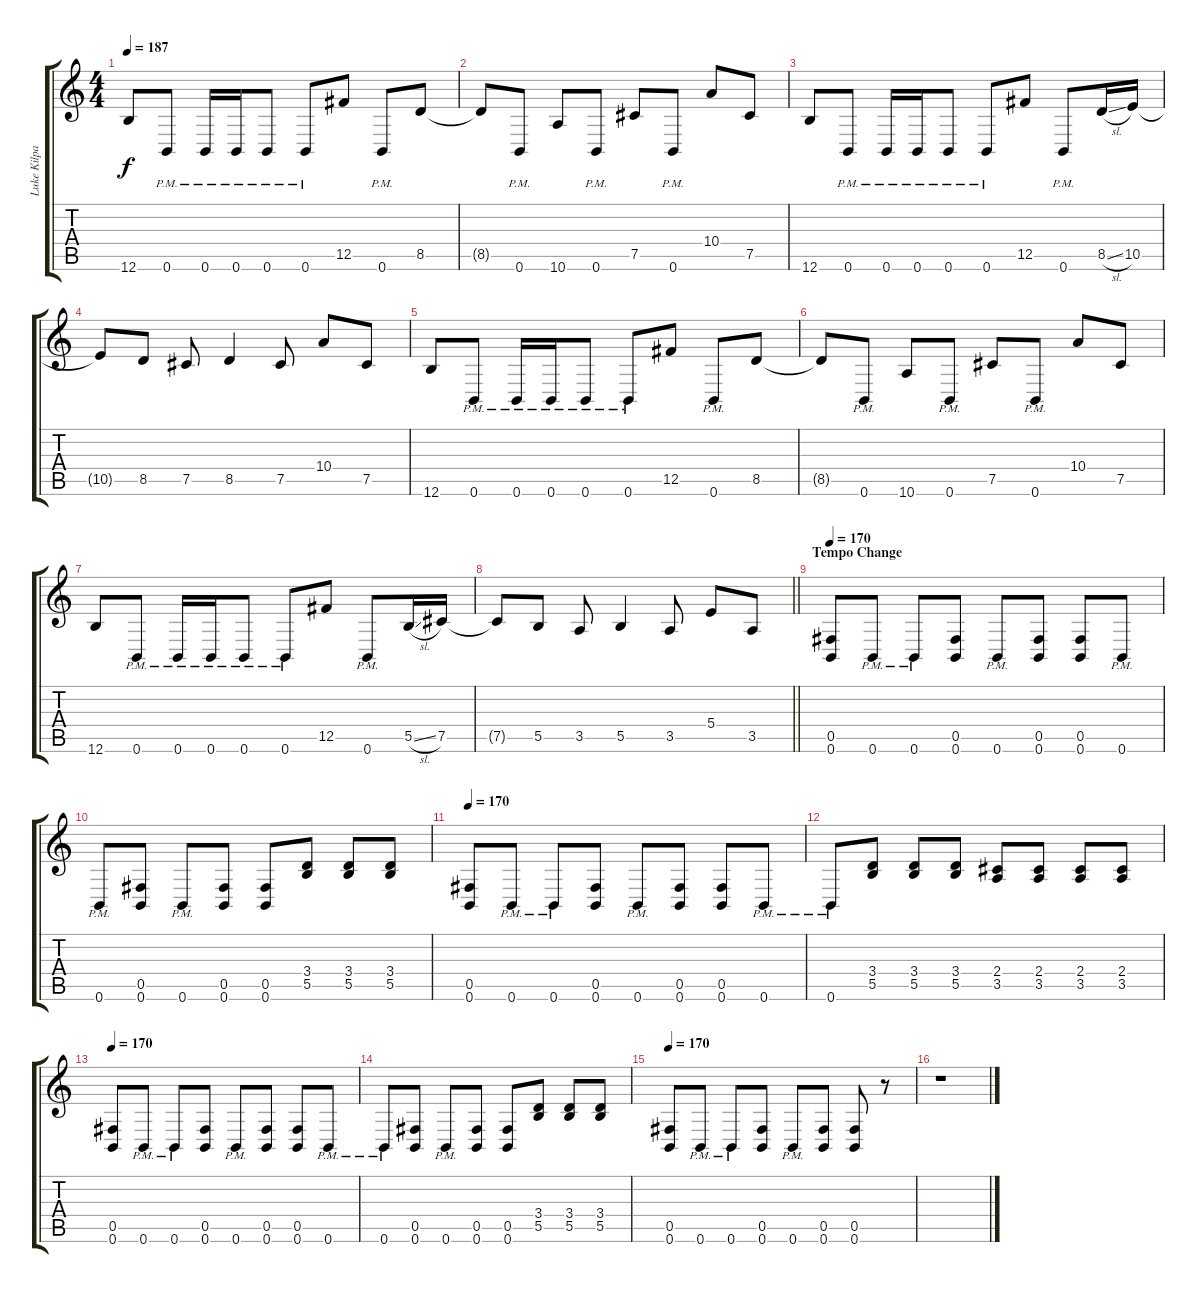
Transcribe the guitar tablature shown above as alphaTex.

\track ("Luke Kilpatrick" "Luke Kilpa") {instrument distortionguitar}
\staff {score tabs}
\tuning (Db4 Ab3 E3 B2 Gb2 B1) {hide}
\ts (4 4)
\tempo 187
\clef g2
\ks c
12.6.8{dy f} 0.6{pm}.8 0.6{pm}.16 0.6{pm}.16 0.6{pm}.8 0.6{pm}.8 12.5.8 0.6{pm}.8 8.5.8 |
8.5{t}.8 0.6{pm}.8 10.6.8 0.6{pm}.8 7.5.8 0.6{pm}.8 10.4.8 7.5.8 |
12.6.8 0.6{pm}.8 0.6{pm}.16 0.6{pm}.16 0.6{pm}.8 0.6{pm}.8 12.5.8 0.6{pm}.8 8.5{sl}.16 10.5.16 |
10.5{t}.8 8.5.8 7.5.8 8.5.4 7.5.8 10.4.8 7.5.8 |
12.6.8 0.6{pm}.8 0.6{pm}.16 0.6{pm}.16 0.6{pm}.8 0.6{pm}.8 12.5.8 0.6{pm}.8 8.5.8 |
8.5{t}.8 0.6{pm}.8 10.6.8 0.6{pm}.8 7.5.8 0.6{pm}.8 10.4.8 7.5.8 |
12.6.8 0.6{pm}.8 0.6{pm}.16 0.6{pm}.16 0.6{pm}.8 0.6{pm}.8 12.5.8 0.6{pm}.8 5.5{sl}.16 7.5.16 |
\barLineRight lightlight
7.5{t}.8 5.5.8 3.5.8 5.5.4 3.5.8 5.4.8 3.5.8 |
\section ("" "Tempo Change")
\tempo 170
(0.5 0.6).8 0.6{pm}.8 0.6{pm}.8 (0.5 0.6).8 0.6{pm}.8 (0.5 0.6).8 (0.5 0.6).8 0.6{pm}.8 |
0.6{pm}.8 (0.5 0.6).8 0.6{pm}.8 (0.5 0.6).8 (0.5 0.6).8 (3.4 5.5).8 (3.4 5.5).8 (3.4 5.5).8 |
\tempo 170
(0.5 0.6).8 0.6{pm}.8 0.6{pm}.8 (0.5 0.6).8 0.6{pm}.8 (0.5 0.6).8 (0.5 0.6).8 0.6{pm}.8 |
0.6{pm}.8 (3.4 5.5).8 (3.4 5.5).8 (3.4 5.5).8 (2.4 3.5).8 (2.4 3.5).8 (2.4 3.5).8 (2.4 3.5).8 |
\tempo 170
(0.5 0.6).8 0.6{pm}.8 0.6{pm}.8 (0.5 0.6).8 0.6{pm}.8 (0.5 0.6).8 (0.5 0.6).8 0.6{pm}.8 |
0.6{pm}.8 (0.5 0.6).8 0.6{pm}.8 (0.5 0.6).8 (0.5 0.6).8 (3.4 5.5).8 (3.4 5.5).8 (3.4 5.5).8 |
\tempo 170
(0.5 0.6).8 0.6{pm}.8 0.6{pm}.8 (0.5 0.6).8 0.6{pm}.8 (0.5 0.6).8 (0.5 0.6).8 r.8 |
r.1
